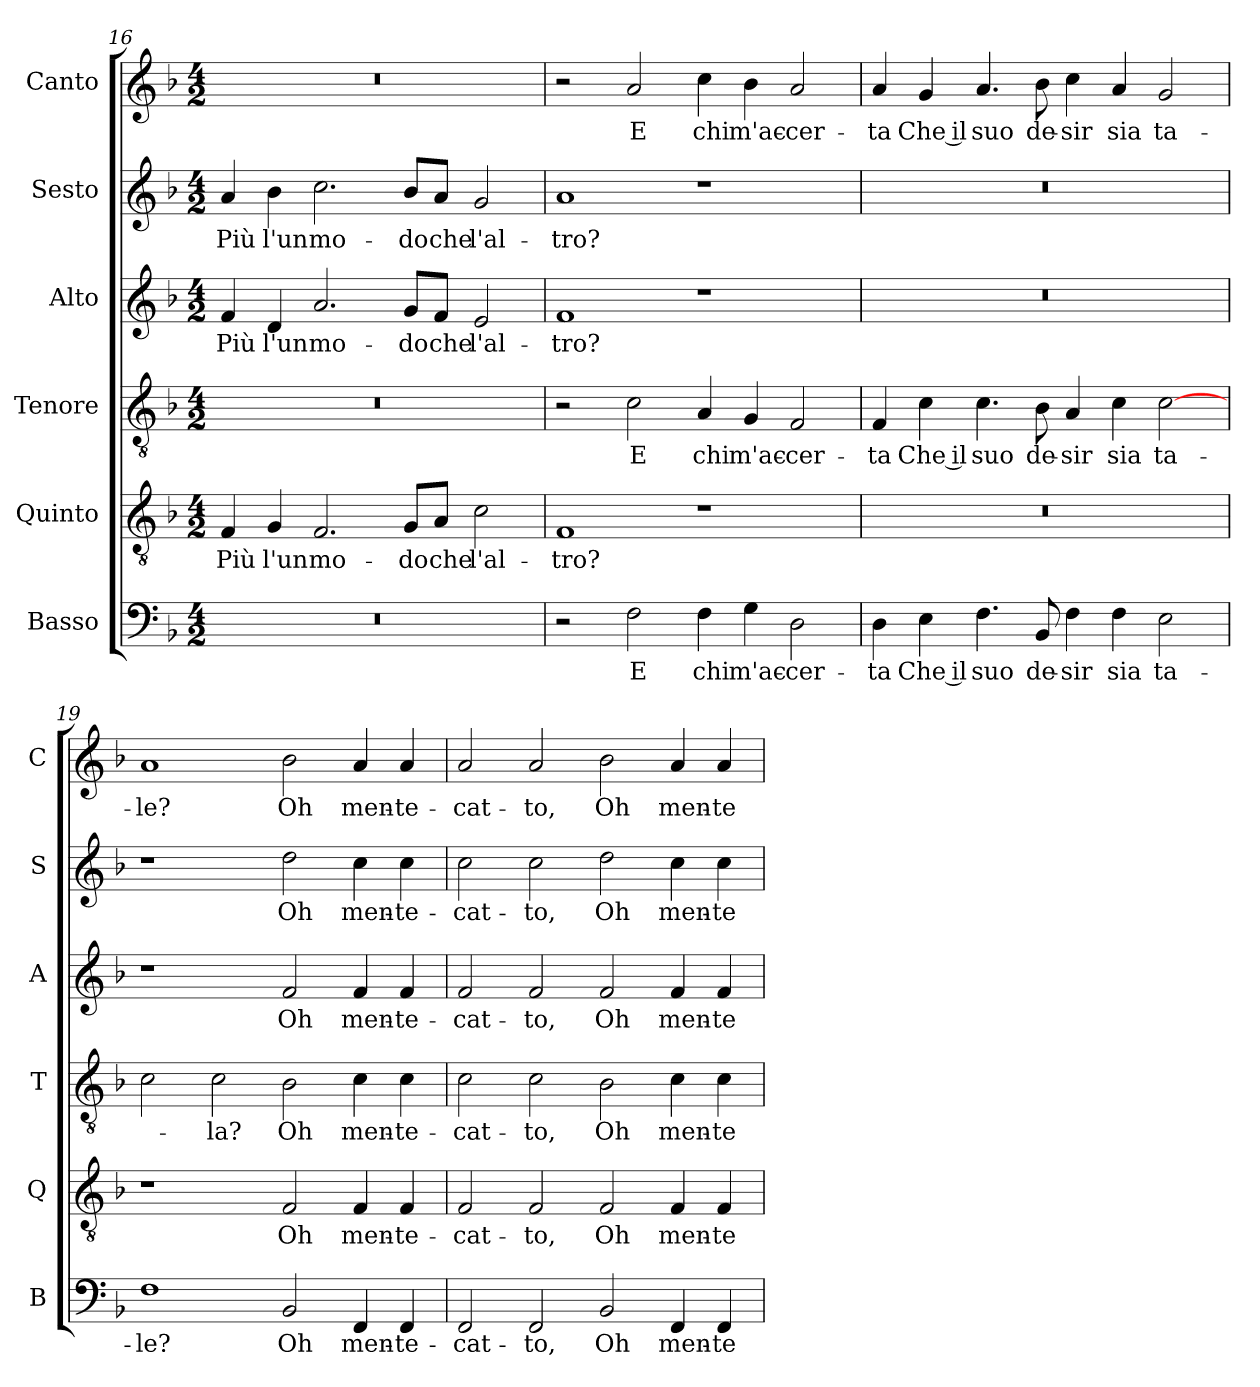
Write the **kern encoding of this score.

**kern	**text	**kern	**text	**kern	**text	**kern	**text	**kern	**text	**kern	**text
*part6	*part6	*part5	*part5	*part4	*part4	*part3	*part3	*part2	*part2	*part1	*part1
*staff6	*staff6	*staff5	*staff5	*staff4	*staff4	*staff3	*staff3	*staff2	*staff2	*staff1	*staff1
*I"Basso	*	*I"Quinto	*	*I"Tenore	*	*I"Alto	*	*I"Sesto	*	*I"Canto	*
*I'B	*	*I'Q	*	*I'T	*	*I'A	*	*I'S	*	*I'C	*
*clefF4	*	*clefGv2	*	*clefGv2	*	*clefG2	*	*clefG2	*	*clefG2	*
*k[b-]	*	*k[b-]	*	*k[b-]	*	*k[b-]	*	*k[b-]	*	*k[b-]	*
*d:	*	*d:	*	*d:	*	*d:	*	*d:	*	*d:	*
*M4/2	*	*M4/2	*	*M4/2	*	*M4/2	*	*M4/2	*	*M4/2	*
=16	=16	=16	=16	=16	=16	=16	=16	=16	=16	=16	=16
0r	.	4F	Più	0r	.	4f	Più	4a	Più	0r	.
.	.	4G	l'un	.	.	4d	l'un	4b-	l'un	.	.
.	.	2.F	mo-	.	.	2.a	mo-	2.cc	mo-	.	.
.	.	8GL	-do	.	.	8gL	-do	8b-L	-do	.	.
.	.	8AJ	che	.	.	8fJ	che	8aJ	che	.	.
.	.	2c	l'al-	.	.	2e	l'al-	2g	l'al-	.	.
=17	=17	=17	=17	=17	=17	=17	=17	=17	=17	=17	=17
2r	.	1F	-tro?	2r	.	1f	-tro?	1a	-tro?	2r	.
2F	E	.	.	2c	E	.	.	.	.	2a	E
4F	chi	1r	.	4A	chi	1r	.	1r	.	4cc	chi
4G	m'ac-	.	.	4G	m'ac-	.	.	.	.	4b-	m'ac-
2D	-cer-	.	.	2F	-cer-	.	.	.	.	2a	-cer-
=18	=18	=18	=18	=18	=18	=18	=18	=18	=18	=18	=18
4D	-ta	0r	.	4F	-ta	0r	.	0r	.	4a	-ta
4E	Che il	.	.	4c	Che il	.	.	.	.	4g	Che il
4.F	suo	.	.	4.c	suo	.	.	.	.	4.a	suo
8BB-	de-	.	.	8B-	de-	.	.	.	.	8b-	de-
4F	-sir	.	.	4A	-sir	.	.	.	.	4cc	-sir
4F	sia	.	.	4c	sia	.	.	.	.	4a	sia
2E	ta-	.	.	[2c	ta-	.	.	.	.	2g	ta-
=19	=19	=19	=19	=19	=19	=19	=19	=19	=19	=19	=19
1F	-le?	1r	.	2c	.	1r	.	1r	.	1a	-le?
.	.	.	.	2c	-la?	.	.	.	.	.	.
2BB-	Oh	2F	Oh	2B-	Oh	2f	Oh	2dd	Oh	2b-	Oh
4FF	men-	4F	men-	4c	men-	4f	men-	4cc	men-	4a	men-
4FF	-te-	4F	-te-	4c	-te-	4f	-te-	4cc	-te-	4a	-te-
=20	=20	=20	=20	=20	=20	=20	=20	=20	=20	=20	=20
2FF	-cat-	2F	-cat-	2c	-cat-	2f	-cat-	2cc	-cat-	2a	-cat-
2FF	-to,	2F	-to,	2c	-to,	2f	-to,	2cc	-to,	2a	-to,
2BB-	Oh	2F	Oh	2B-	Oh	2f	Oh	2dd	Oh	2b-	Oh
4FF	men-	4F	men-	4c	men-	4f	men-	4cc	men-	4a	men-
4FF	-te-	4F	-te-	4c	-te-	4f	-te-	4cc	-te-	4a	-te-
=	=	=	=	=	=	=	=	=	=	=	=
*-	*-	*-	*-	*-	*-	*-	*-	*-	*-	*-	*-
